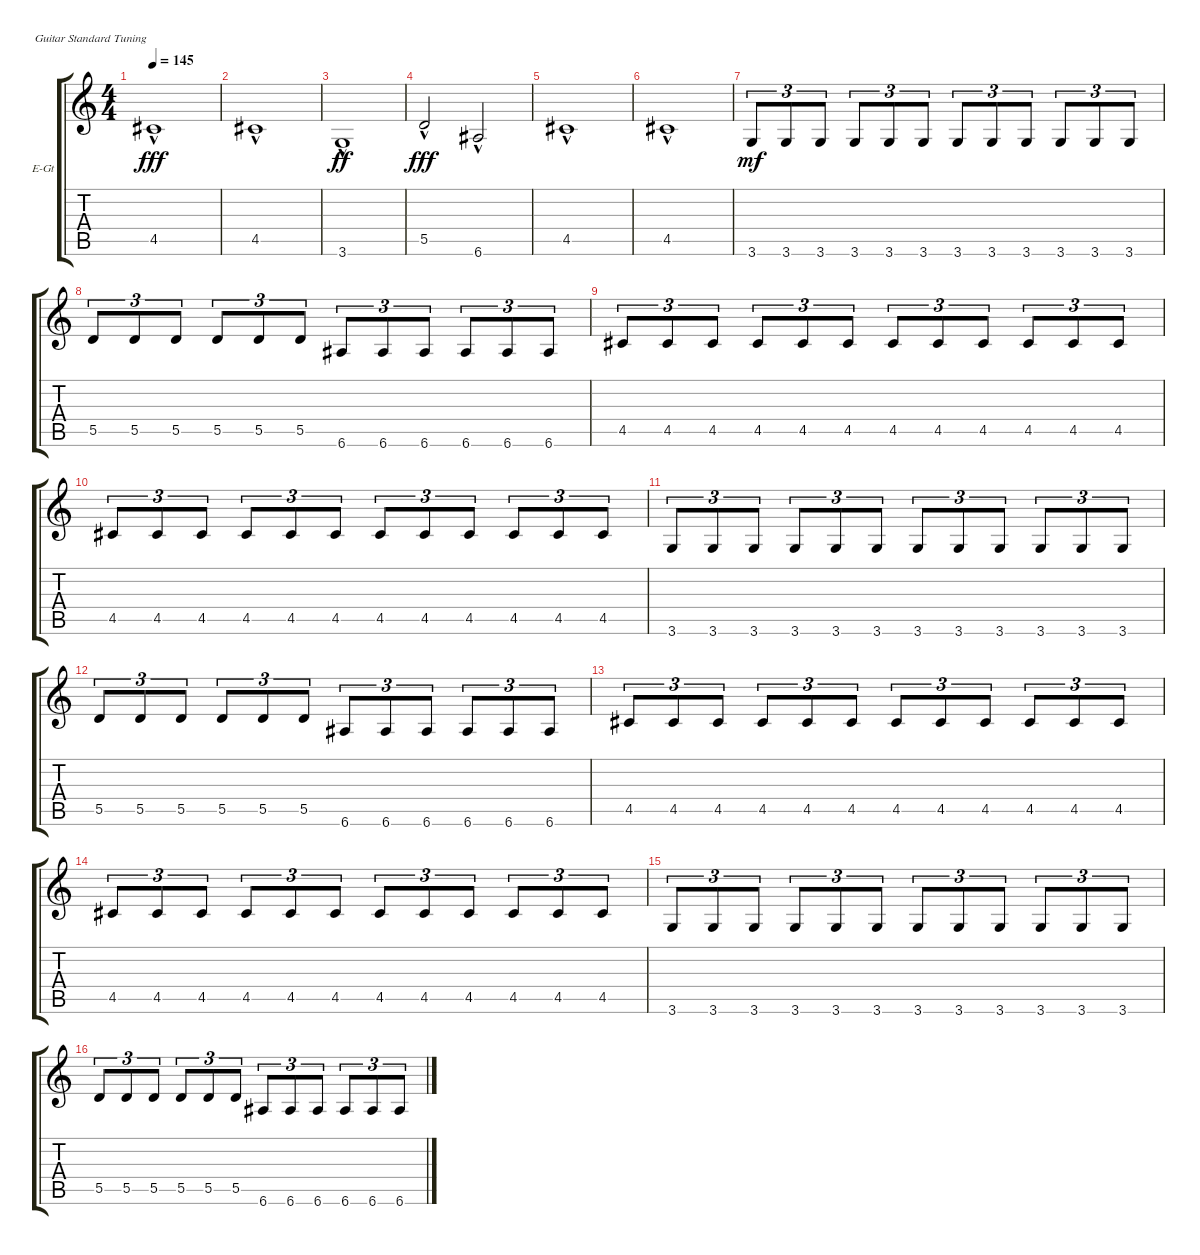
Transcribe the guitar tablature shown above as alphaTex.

\defaultSystemsLayout 4
\bracketExtendMode groupsimilarinstruments
\firstSystemTrackNameOrientation horizontal
\otherSystemsTrackNameOrientation horizontal
\track ("Kane" "E-Gt") {instrument electricguitarclean}
\staff {score tabs}
\tuning (E4 B3 G3 D3 A2 E2)
\ts (4 4)
\tempo 145
\clef g2
\ks c
4.5{hac}.1{dy fff} |
4.5{hac}.1 |
3.6{hac}.1{dy ff} |
5.5{hac}.2{dy fff} 6.6{hac}.2 |
4.5{hac}.1 |
4.5{hac}.1 |
3.6.8{tu (3 2) dy mf} 3.6.8{tu (3 2)} 3.6.8{tu (3 2)} 3.6.8{tu (3 2)} 3.6.8{tu (3 2)} 3.6.8{tu (3 2)} 3.6.8{tu (3 2)} 3.6.8{tu (3 2)} 3.6.8{tu (3 2)} 3.6.8{tu (3 2)} 3.6.8{tu (3 2)} 3.6.8{tu (3 2)} |
5.5.8{tu (3 2)} 5.5.8{tu (3 2)} 5.5.8{tu (3 2)} 5.5.8{tu (3 2)} 5.5.8{tu (3 2)} 5.5.8{tu (3 2)} 6.6.8{tu (3 2)} 6.6.8{tu (3 2)} 6.6.8{tu (3 2)} 6.6.8{tu (3 2)} 6.6.8{tu (3 2)} 6.6.8{tu (3 2)} |
4.5.8{tu (3 2)} 4.5.8{tu (3 2)} 4.5.8{tu (3 2)} 4.5.8{tu (3 2)} 4.5.8{tu (3 2)} 4.5.8{tu (3 2)} 4.5.8{tu (3 2)} 4.5.8{tu (3 2)} 4.5.8{tu (3 2)} 4.5.8{tu (3 2)} 4.5.8{tu (3 2)} 4.5.8{tu (3 2)} |
4.5.8{tu (3 2)} 4.5.8{tu (3 2)} 4.5.8{tu (3 2)} 4.5.8{tu (3 2)} 4.5.8{tu (3 2)} 4.5.8{tu (3 2)} 4.5.8{tu (3 2)} 4.5.8{tu (3 2)} 4.5.8{tu (3 2)} 4.5.8{tu (3 2)} 4.5.8{tu (3 2)} 4.5.8{tu (3 2)} |
3.6.8{tu (3 2)} 3.6.8{tu (3 2)} 3.6.8{tu (3 2)} 3.6.8{tu (3 2)} 3.6.8{tu (3 2)} 3.6.8{tu (3 2)} 3.6.8{tu (3 2)} 3.6.8{tu (3 2)} 3.6.8{tu (3 2)} 3.6.8{tu (3 2)} 3.6.8{tu (3 2)} 3.6.8{tu (3 2)} |
5.5.8{tu (3 2)} 5.5.8{tu (3 2)} 5.5.8{tu (3 2)} 5.5.8{tu (3 2)} 5.5.8{tu (3 2)} 5.5.8{tu (3 2)} 6.6.8{tu (3 2)} 6.6.8{tu (3 2)} 6.6.8{tu (3 2)} 6.6.8{tu (3 2)} 6.6.8{tu (3 2)} 6.6.8{tu (3 2)} |
4.5.8{tu (3 2)} 4.5.8{tu (3 2)} 4.5.8{tu (3 2)} 4.5.8{tu (3 2)} 4.5.8{tu (3 2)} 4.5.8{tu (3 2)} 4.5.8{tu (3 2)} 4.5.8{tu (3 2)} 4.5.8{tu (3 2)} 4.5.8{tu (3 2)} 4.5.8{tu (3 2)} 4.5.8{tu (3 2)} |
4.5.8{tu (3 2)} 4.5.8{tu (3 2)} 4.5.8{tu (3 2)} 4.5.8{tu (3 2)} 4.5.8{tu (3 2)} 4.5.8{tu (3 2)} 4.5.8{tu (3 2)} 4.5.8{tu (3 2)} 4.5.8{tu (3 2)} 4.5.8{tu (3 2)} 4.5.8{tu (3 2)} 4.5.8{tu (3 2)} |
3.6.8{tu (3 2)} 3.6.8{tu (3 2)} 3.6.8{tu (3 2)} 3.6.8{tu (3 2)} 3.6.8{tu (3 2)} 3.6.8{tu (3 2)} 3.6.8{tu (3 2)} 3.6.8{tu (3 2)} 3.6.8{tu (3 2)} 3.6.8{tu (3 2)} 3.6.8{tu (3 2)} 3.6.8{tu (3 2)} |
5.5.8{tu (3 2)} 5.5.8{tu (3 2)} 5.5.8{tu (3 2)} 5.5.8{tu (3 2)} 5.5.8{tu (3 2)} 5.5.8{tu (3 2)} 6.6.8{tu (3 2)} 6.6.8{tu (3 2)} 6.6.8{tu (3 2)} 6.6.8{tu (3 2)} 6.6.8{tu (3 2)} 6.6.8{tu (3 2)}
